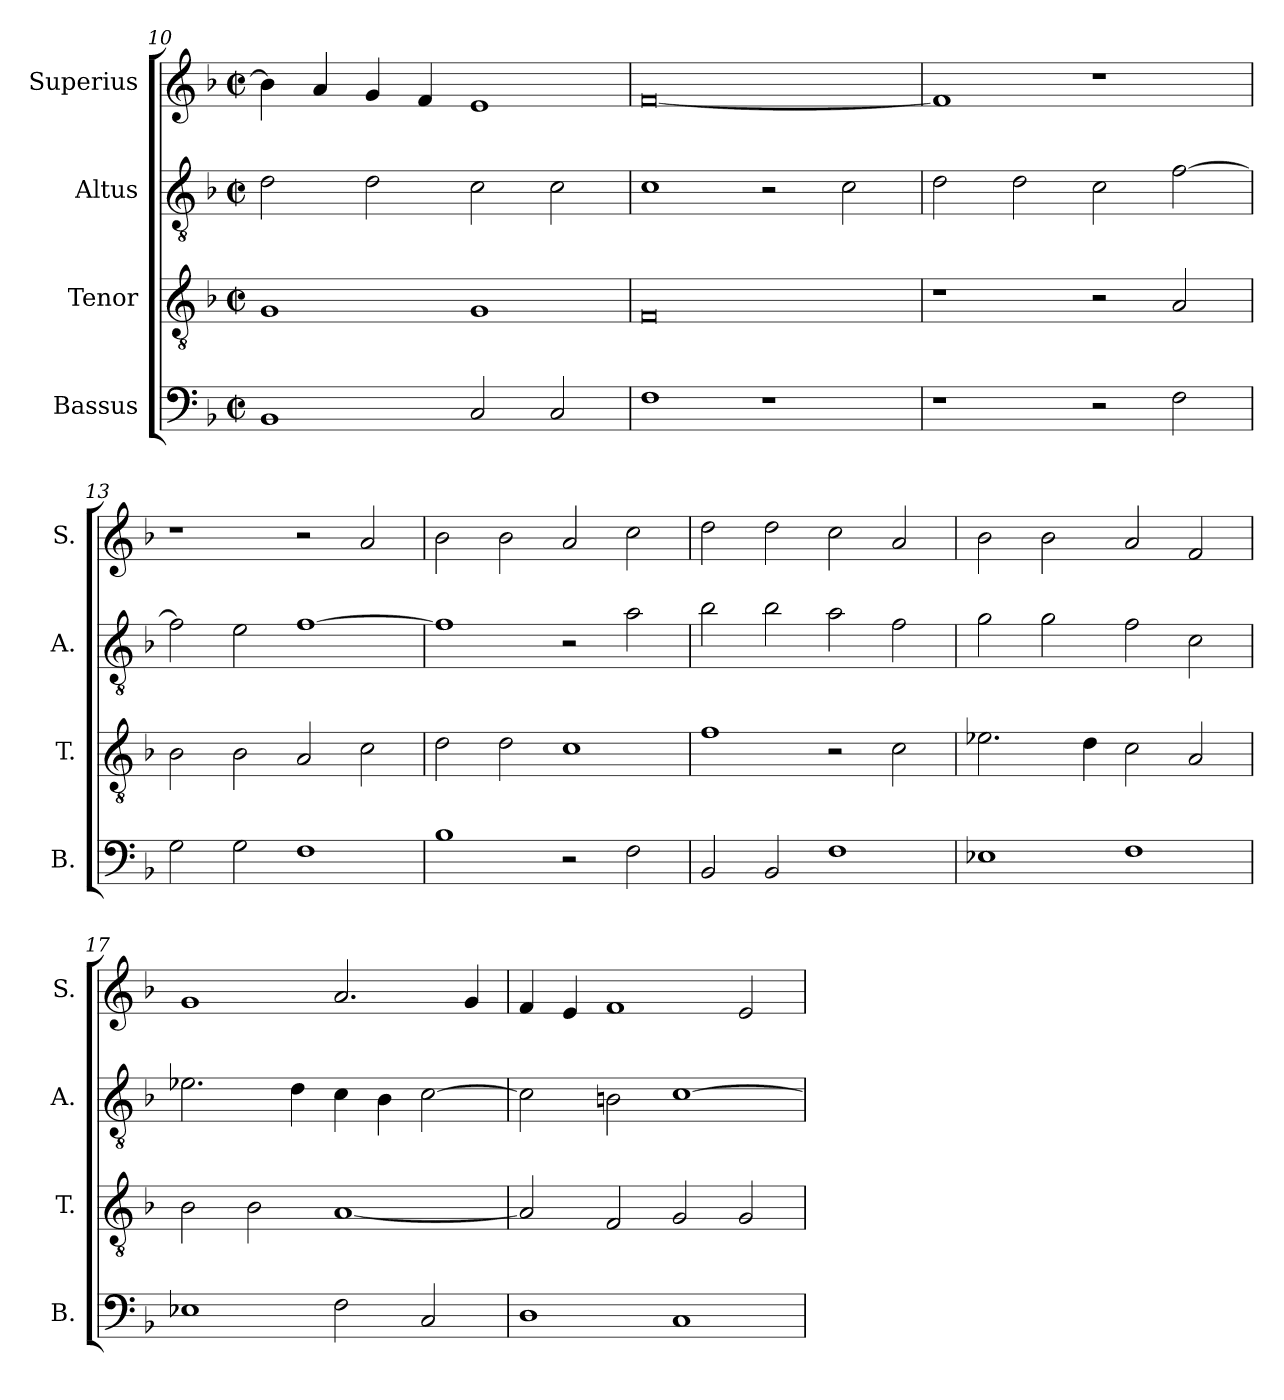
**kern	**kern	**kern	**kern
*part4	*part3	*part2	*part1
*staff4	*staff3	*staff2	*staff1
*I"Bassus	*I"Tenor	*I"Altus	*I"Superius
*I'B.	*I'T.	*I'A.	*I'S.
*clefF4	*clefGv2	*clefGv2	*clefG2
*	*ITrd7c12	*ITrd7c12	*
*k[b-]	*k[b-]	*k[b-]	*k[b-]
*F:	*F:	*F:	*F:
*M2/2	*M2/2	*M2/2	*M2/2
*met(c|)	*met(c|)	*met(c|)	*met(c|)
=10	=10	=10	=10
1BB-i	1GGi	2Di\	4b-i\]
.	.	.	4ai/
.	.	2Di\	4gi/
.	.	.	4fi/
2Ci/	1GGi	2Ci\	1ei
2Ci/	.	2Ci\	.
=11	=11	=11	=11
1Fi	0FFi	1Ci	[<0fi
1r	.	2r	.
.	.	2Ci\	.
!!LO:LB:g=z
=12	=12	=12	=12
1r	1r	2Di\	1fi]
.	.	2Di\	.
2r	2r	2Ci\	1r
2Fi\	2AAi/	[>2Fi\	.
=13	=13	=13	=13
2Gi\	2BB-i\	2Fi\]	1r
2Gi\	2BB-i\	2Ei\	.
1Fi	2AAi/	[>1Fi	2r
.	2Ci\	.	2ai/
=14	=14	=14	=14
1B-i	2Di\	1Fi]	2b-i\
.	2Di\	.	2b-i\
2r	1Ci	2r	2ai/
2Fi\	.	2Ai\	2cci\
=15	=15	=15	=15
2BB-i/	1Fi	2B-i\	2ddi\
2BB-i/	.	2B-i\	2ddi\
1Fi	2r	2Ai\	2cci\
.	2Ci\	2Fi\	2ai/
=16	=16	=16	=16
1E-Xi	2.E-Xi\	2Gi\	2b-i\
.	.	2Gi\	2b-i\
.	4Di\	.	.
1Fi	2Ci\	2Fi\	2ai/
.	2AAi/	2Ci\	2fi/
!!LO:PB:g=z
=17	=17	=17	=17
1E-Xi	2BB-i\	2.E-Xi\	1gi
.	2BB-i\	.	.
.	.	4Di\	.
2Fi\	[<1AAi	4Ci\	2.ai/
.	.	4BB-i\	.
2Ci/	.	[>2Ci\	.
.	.	.	4gi/
=18	=18	=18	=18
1Di	2AAi/]	2Ci\]	4fi/
.	.	.	4ei/
.	2FFi/	2BBni\	1fi
1Ci	2GGi/	[>1Ci	.
.	2GGi/	.	2ei/
=	=	=	=
*-	*-	*-	*-
